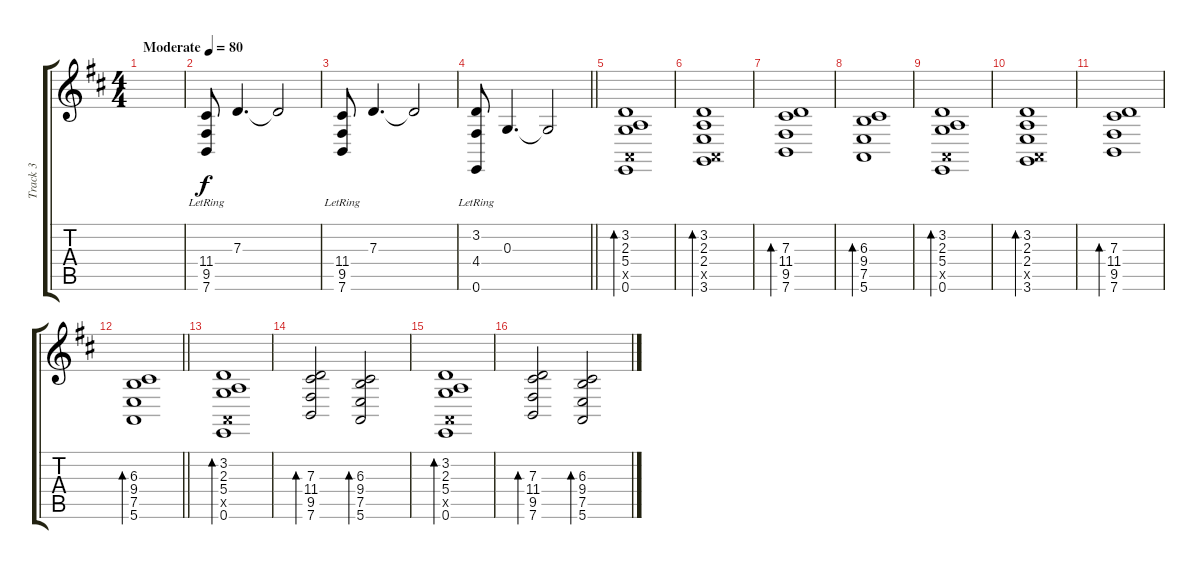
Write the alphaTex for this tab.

\track ("Track 3" "Track 3") {mute instrument fx4atmosphere}
\staff {score tabs}
\tuning (E4 B3 G3 D3 A2 E2) {hide}
\ts (4 4)
\tempo (80 "Moderate")
\clef g2
\ks bminor
|
(11.4{lr} 9.5{lr} 7.6{lr}).8 7.3.4{d} 7.3{t}.2 |
(11.4{lr} 9.5{lr} 7.6{lr}).8 7.3.4{d} 7.3{t}.2 |
\barLineRight lightlight
(3.2{lr} 4.4{lr} 0.6{lr}).8 0.3.4{d} 0.3{t}.2 |
(3.2 2.3 5.4 0.5{x} 0.6).1{bd 60} |
(3.2 2.3 2.4 0.5{x} 3.6).1{bd 60} |
(7.3 11.4 9.5 7.6).1{bd 60} |
(6.3 9.4 7.5 5.6).1{bd 60} |
(3.2 2.3 5.4 0.5{x} 0.6).1{bd 60} |
(3.2 2.3 2.4 0.5{x} 3.6).1{bd 60} |
(7.3 11.4 9.5 7.6).1{bd 60} |
\barLineRight lightlight
(6.3 9.4 7.5 5.6).1{bd 60} |
(3.2 2.3 5.4 0.5{x} 0.6).1{bd 60} |
(7.3 11.4 9.5 7.6).2{bd 60} (6.3 9.4 7.5 5.6).2{bd 60} |
(3.2 2.3 5.4 0.5{x} 0.6).1{bd 60} |
(7.3 11.4 9.5 7.6).2{bd 60} (6.3 9.4 7.5 5.6).2{bd 60}
